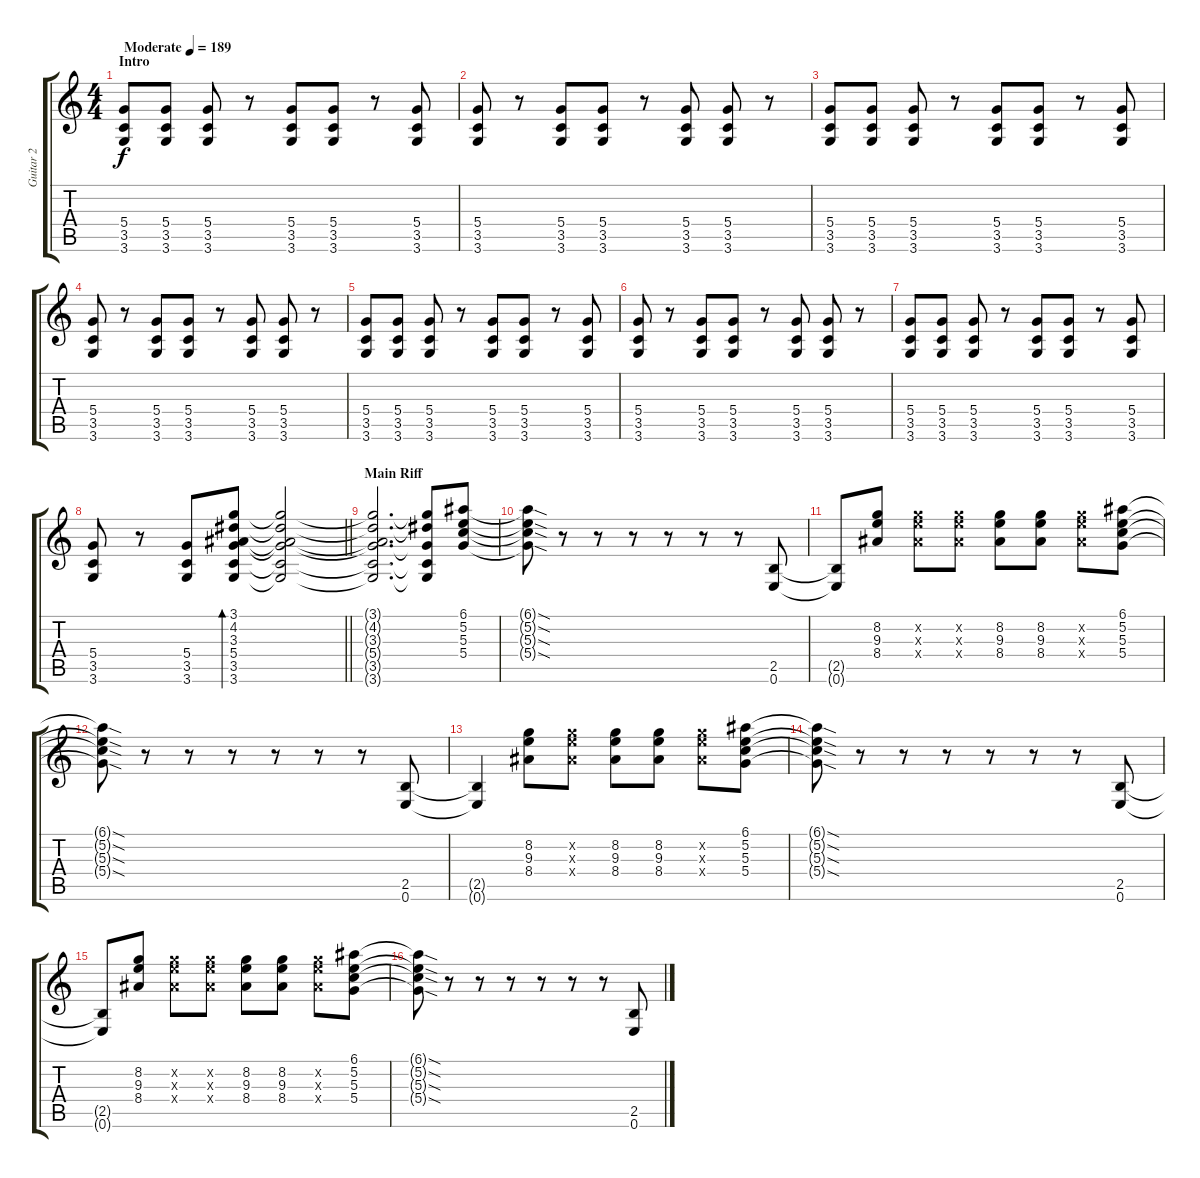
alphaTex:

\track ("Guitar 2" "Guitar 2") {instrument overdrivenguitar}
\staff {score tabs}
\tuning (E4 B3 G3 D3 A2 E2) {hide}
\ts (4 4)
\section ("" "Intro")
\tempo (189 "Moderate")
\clef g2
\ks c
(5.4 3.5 3.6).8{dy f instrument overdrivenguitar} (5.4 3.5 3.6).8 (5.4 3.5 3.6).8 r.8 (5.4 3.5 3.6).8 (5.4 3.5 3.6).8 r.8 (5.4 3.5 3.6).8 |
(5.4 3.5 3.6).8 r.8 (5.4 3.5 3.6).8 (5.4 3.5 3.6).8 r.8 (5.4 3.5 3.6).8 (5.4 3.5 3.6).8 r.8 |
(5.4 3.5 3.6).8 (5.4 3.5 3.6).8 (5.4 3.5 3.6).8 r.8 (5.4 3.5 3.6).8 (5.4 3.5 3.6).8 r.8 (5.4 3.5 3.6).8 |
(5.4 3.5 3.6).8 r.8 (5.4 3.5 3.6).8 (5.4 3.5 3.6).8 r.8 (5.4 3.5 3.6).8 (5.4 3.5 3.6).8 r.8 |
(5.4 3.5 3.6).8 (5.4 3.5 3.6).8 (5.4 3.5 3.6).8 r.8 (5.4 3.5 3.6).8 (5.4 3.5 3.6).8 r.8 (5.4 3.5 3.6).8 |
(5.4 3.5 3.6).8 r.8 (5.4 3.5 3.6).8 (5.4 3.5 3.6).8 r.8 (5.4 3.5 3.6).8 (5.4 3.5 3.6).8 r.8 |
(5.4 3.5 3.6).8 (5.4 3.5 3.6).8 (5.4 3.5 3.6).8 r.8 (5.4 3.5 3.6).8 (5.4 3.5 3.6).8 r.8 (5.4 3.5 3.6).8 |
\barLineRight lightlight
(5.4 3.5 3.6).8 r.8 (5.4 3.5 3.6).8 (3.1 4.2 3.3 5.4 3.5 3.6).8{bd 120} (3.1{t} 4.2{t} 3.3{t} 5.4{t} 3.5{t} 3.6{t}).2 |
\section ("" "Main Riff")
(3.1{t} 4.2{t} 3.3{t} 5.4{t} 3.5{t} 3.6{t}).2{d} (3.1{t} 4.2{t} 5.4{t} 3.5{t} 3.6{t}).8 (6.1 5.2 5.3 5.4).8 |
(6.1{sod t} 5.2{sod t} 5.3{sod t} 5.4{sod t}).8 r.8 r.8 r.8 r.8 r.8 r.8 (2.5 0.6).8 |
(2.5{t} 0.6{t}).8 (8.2 9.3 8.4).8 (8.2{x} 9.3{x} 8.4{x}).8 (8.2{x} 9.3{x} 8.4{x}).8 (8.2 9.3 8.4).8 (8.2 9.3 8.4).8 (8.2{x} 9.3{x} 8.4{x}).8 (6.1 5.2 5.3 5.4).8 |
(6.1{sod t} 5.2{sod t} 5.3{sod t} 5.4{sod t}).8 r.8 r.8 r.8 r.8 r.8 r.8 (2.5 0.6).8 |
(2.5{t} 0.6{t}).4 (8.2 9.3 8.4).8 (8.2{x} 9.3{x} 8.4{x}).8 (8.2 9.3 8.4).8 (8.2 9.3 8.4).8 (8.2{x} 9.3{x} 8.4{x}).8 (6.1 5.2 5.3 5.4).8 |
(6.1{sod t} 5.2{sod t} 5.3{sod t} 5.4{sod t}).8 r.8 r.8 r.8 r.8 r.8 r.8 (2.5 0.6).8 |
(2.5{t} 0.6{t}).8 (8.2 9.3 8.4).8 (8.2{x} 9.3{x} 8.4{x}).8 (8.2{x} 9.3{x} 8.4{x}).8 (8.2 9.3 8.4).8 (8.2 9.3 8.4).8 (8.2{x} 9.3{x} 8.4{x}).8 (6.1 5.2 5.3 5.4).8 |
(6.1{sod t} 5.2{sod t} 5.3{sod t} 5.4{sod t}).8 r.8 r.8 r.8 r.8 r.8 r.8 (2.5 0.6).8
